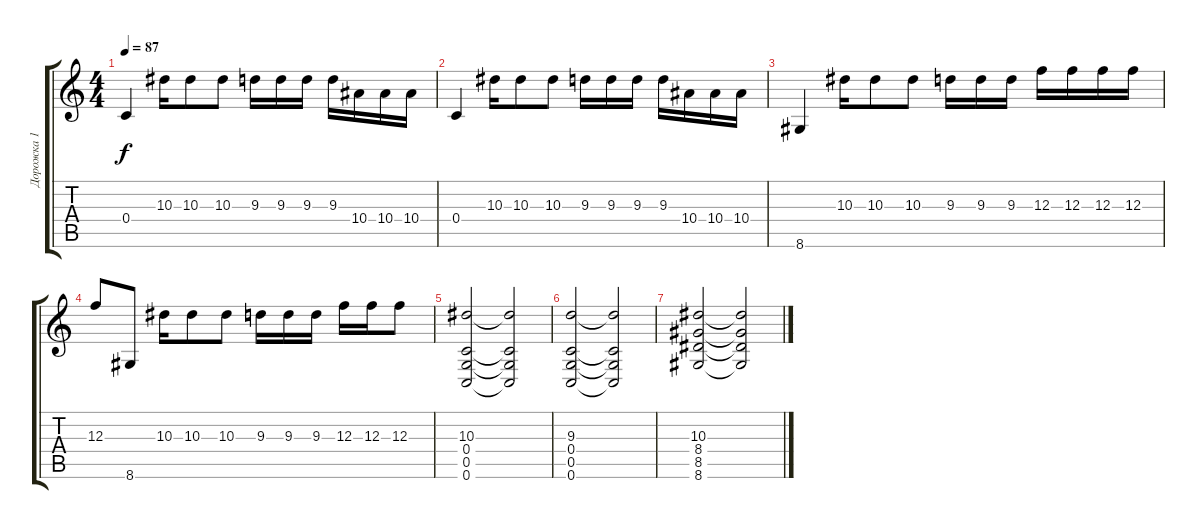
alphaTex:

\track ("Дорожка 1" "Дорожка 1") {instrument electricguitarclean}
\staff {score tabs}
\tuning (D4 A3 F3 C3 G2 C2) {hide}
\ts (4 4)
\tempo 87
\clef g2
\ks c
0.4.4{dy f} 10.3.16 10.3.8 10.3.8 9.3.16 9.3.16 9.3.16 9.3.16 10.4.16 10.4.16 10.4.16 |
0.4.4 10.3.16 10.3.8 10.3.8 9.3.16 9.3.16 9.3.16 9.3.16 10.4.16 10.4.16 10.4.16 |
8.6.4 10.3.16 10.3.8 10.3.8 9.3.16 9.3.16 9.3.16 12.3.16 12.3.16 12.3.16 12.3.16 |
12.3.8 8.6.8 10.3.16 10.3.8 10.3.8 9.3.16 9.3.16 9.3.16 12.3.16 12.3.16 12.3.8 |
(10.3 0.4 0.5 0.6).2 (10.3{t} 0.4{t} 0.5{t} 0.6{t}).2 |
(9.3 0.4 0.5 0.6).2 (9.3{t} 0.4{t} 0.5{t} 0.6{t}).2 |
(10.3 8.4 8.5 8.6).2 (10.3{t} 8.4{t} 8.5{t} 8.6{t}).2
